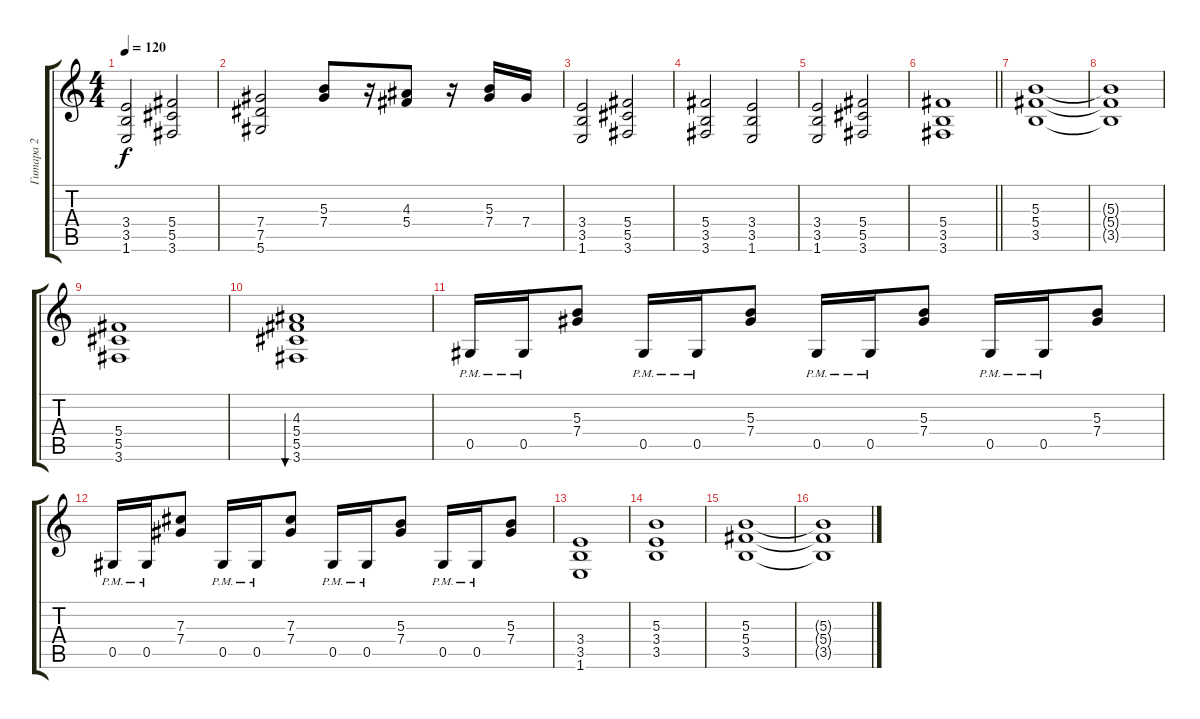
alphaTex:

\track ("Гитара 2" "Гитара 2") {instrument distortionguitar}
\staff {score tabs}
\tuning (Eb4 Bb3 Gb3 Db3 Ab2 Eb2) {hide}
\ts (4 4)
\tempo 120
\clef g2
\ks c
(3.4 3.5 1.6).2{dy f} (5.4 5.5 3.6).2 |
(7.4 7.5 5.6).2 (5.3 7.4).8 r.16 (4.3 5.4).8 r.16 (5.3 7.4).16 7.4.16 |
(3.4 3.5 1.6).2 (5.4 5.5 3.6).2 |
(5.4 3.5 3.6).2 (3.4 3.5 1.6).2 |
(3.4 3.5 1.6).2 (5.4 5.5 3.6).2 |
\barLineRight lightlight
(5.4 3.5 3.6).1 |
(5.3 5.4 3.5).1 |
(5.3{t} 5.4{t} 3.5{t}).1 |
(5.4 5.5 3.6).1 |
(4.3 5.4 5.5 3.6).1{bu 60} |
0.5{pm}.16 0.5{pm}.16 (5.3 7.4).8 0.5{pm}.16 0.5{pm}.16 (5.3 7.4).8 0.5{pm}.16 0.5{pm}.16 (5.3 7.4).8 0.5{pm}.16 0.5{pm}.16 (5.3 7.4).8 |
0.5{pm}.16 0.5{pm}.16 (7.3 7.4).8 0.5{pm}.16 0.5{pm}.16 (7.3 7.4).8 0.5{pm}.16 0.5{pm}.16 (5.3 7.4).8 0.5{pm}.16 0.5{pm}.16 (5.3 7.4).8 |
(3.4 3.5 1.6).1 |
(5.3 3.4 3.5).1 |
(5.3 5.4 3.5).1 |
(5.3{t} 5.4{t} 3.5{t}).1
